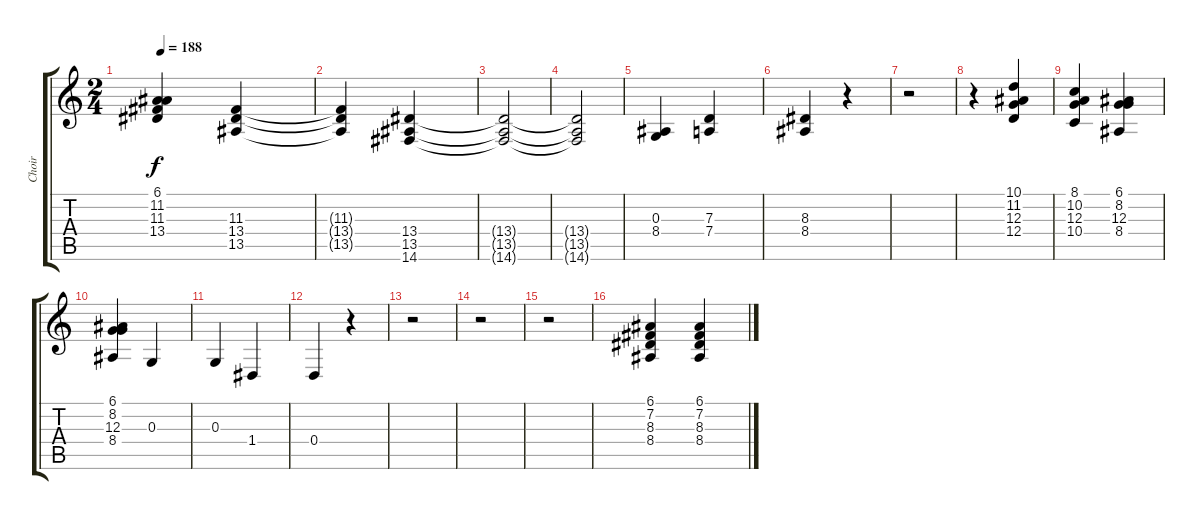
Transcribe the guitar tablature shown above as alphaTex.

\track ("Choir" "Choir") {instrument choiraahs}
\staff {score tabs}
\tuning (E4 B3 G3 D3 A2 E2) {hide}
\ts (2 4)
\tempo 188
\clef g2
\ks c
(6.1 11.2 11.3 13.4).4{dy f} (11.3 13.4 13.5).4 |
(11.3{t} 13.4{t} 13.5{t}).4 (13.4 13.5 14.6).4 |
(13.4{t} 13.5{t} 14.6{t}).2 |
(13.4{t} 13.5{t} 14.6{t}).2 |
(0.3 8.4).4 (7.3 7.4).4 |
(8.3 8.4).4 r.4 |
r.2 |
r.4 (10.1 11.2 12.3 12.4).4 |
(8.1 10.2 12.3 10.4).4 (6.1 8.2 12.3 8.4).4 |
(6.1 8.2 12.3 8.4).4 0.3.4{volume 16} |
0.3.4 1.4.4 |
0.4.4 r.4 |
r.2 |
r.2 |
r.2 |
(6.1 7.2 8.3 8.4).4 (6.1 7.2 8.3 8.4).4
